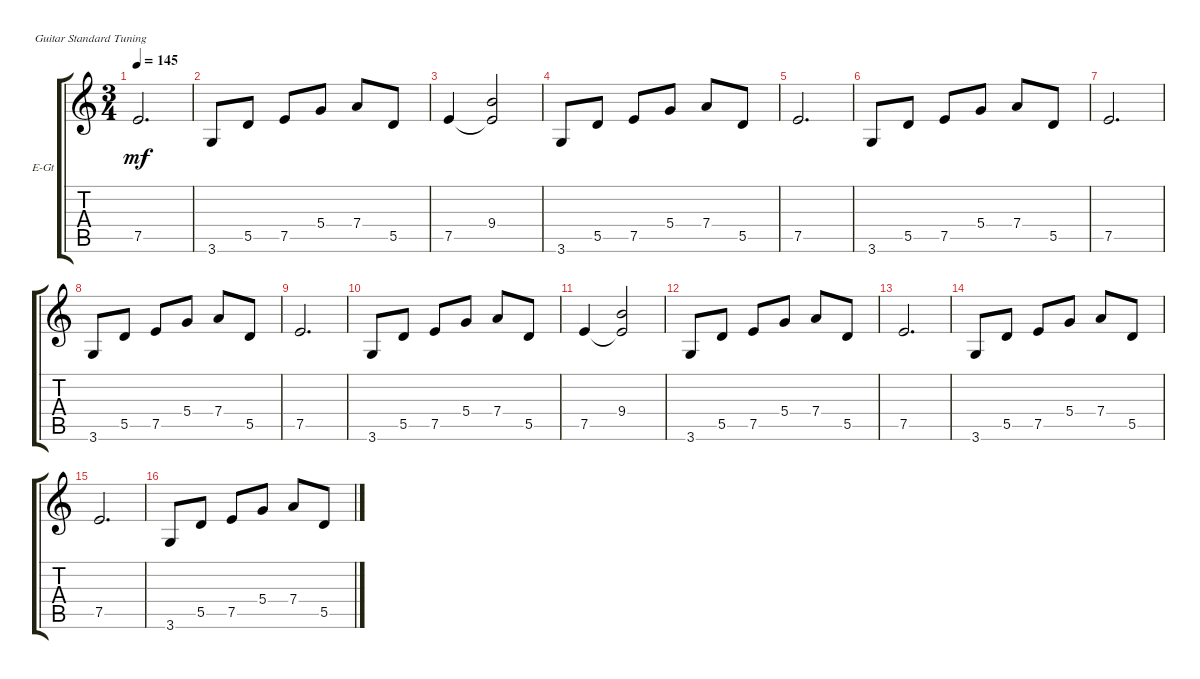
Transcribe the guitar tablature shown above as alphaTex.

\defaultSystemsLayout 4
\bracketExtendMode groupsimilarinstruments
\firstSystemTrackNameOrientation horizontal
\otherSystemsTrackNameOrientation horizontal
\track ("Guitar 4" "E-Gt") {instrument electricguitarclean}
\staff {score tabs}
\tuning (E4 B3 G3 D3 A2 E2)
\ts (3 4)
\tempo 145
\clef g2
\ks c
7.5.2{d dy mf} |
3.6.8 5.5.8 7.5.8 5.4.8 7.4.8 5.5.8 |
7.5.4 (9.4 7.5{t}).2 |
3.6.8 5.5.8 7.5.8 5.4.8 7.4.8 5.5.8 |
7.5.2{d} |
3.6.8 5.5.8 7.5.8 5.4.8 7.4.8 5.5.8 |
7.5.2{d} |
3.6.8 5.5.8 7.5.8 5.4.8 7.4.8 5.5.8 |
7.5.2{d} |
3.6.8 5.5.8 7.5.8 5.4.8 7.4.8 5.5.8 |
7.5.4 (9.4 7.5{t}).2 |
3.6.8 5.5.8 7.5.8 5.4.8 7.4.8 5.5.8 |
7.5.2{d} |
3.6.8 5.5.8 7.5.8 5.4.8 7.4.8 5.5.8 |
7.5.2{d} |
3.6.8 5.5.8 7.5.8 5.4.8 7.4.8 5.5.8
